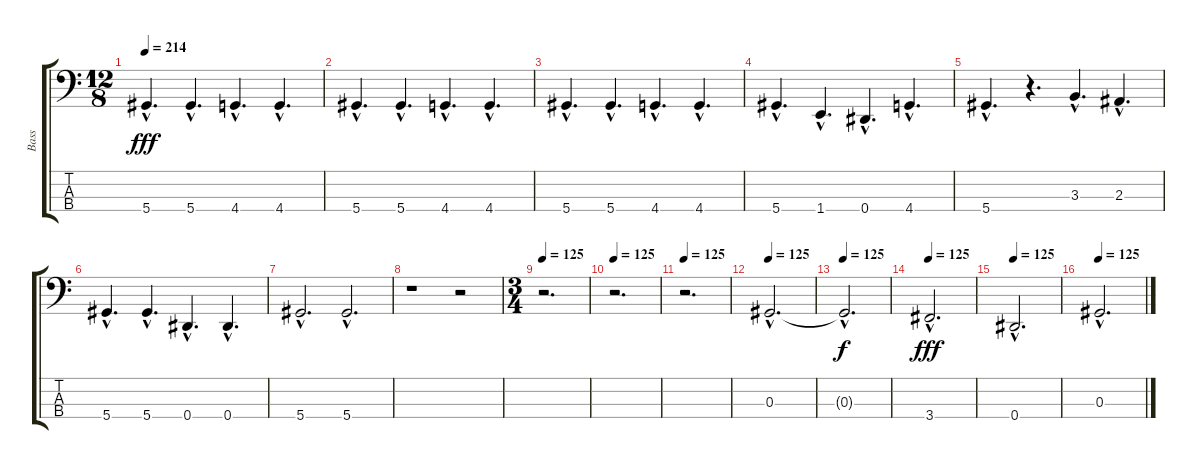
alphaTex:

\track ("Bass" "Bass") {instrument electricbasspick}
\staff {score tabs}
\tuning (Gb2 Db2 Ab1 Eb1) {hide}
\ts (12 8)
\tempo 214
\clef f4
\ks c
5.4{hac}.4{d dy fff} 5.4{hac}.4{d} 4.4{hac}.4{d} 4.4{hac}.4{d} |
5.4{hac}.4{d} 5.4{hac}.4{d} 4.4{hac}.4{d} 4.4{hac}.4{d} |
5.4{hac}.4{d} 5.4{hac}.4{d} 4.4{hac}.4{d} 4.4{hac}.4{d} |
5.4{hac}.4{d} 1.4{hac}.4{d} 0.4{hac}.4{d} 4.4{hac}.4{d} |
5.4{hac}.4{d} r.4{d} 3.3{hac}.4{d} 2.3{hac}.4{d} |
5.4{hac}.4{d} 5.4{hac}.4{d} 0.4{hac}.4{d} 0.4{hac}.4{d} |
5.4{hac}.2{d} 5.4{hac}.2{d} |
r.1 r.2 |
\ts (3 4)
\tempo 125
r.2{d} |
\tempo 125
r.2{d} |
\tempo 125
r.2{d} |
\tempo 125
0.3{hac}.2{d} |
\tempo 125
0.3{hac t}.2{d dy f} |
\tempo 125
3.4{hac}.2{d dy fff} |
\tempo 125
0.4{hac}.2{d} |
\tempo 125
0.3{hac}.2{d}
